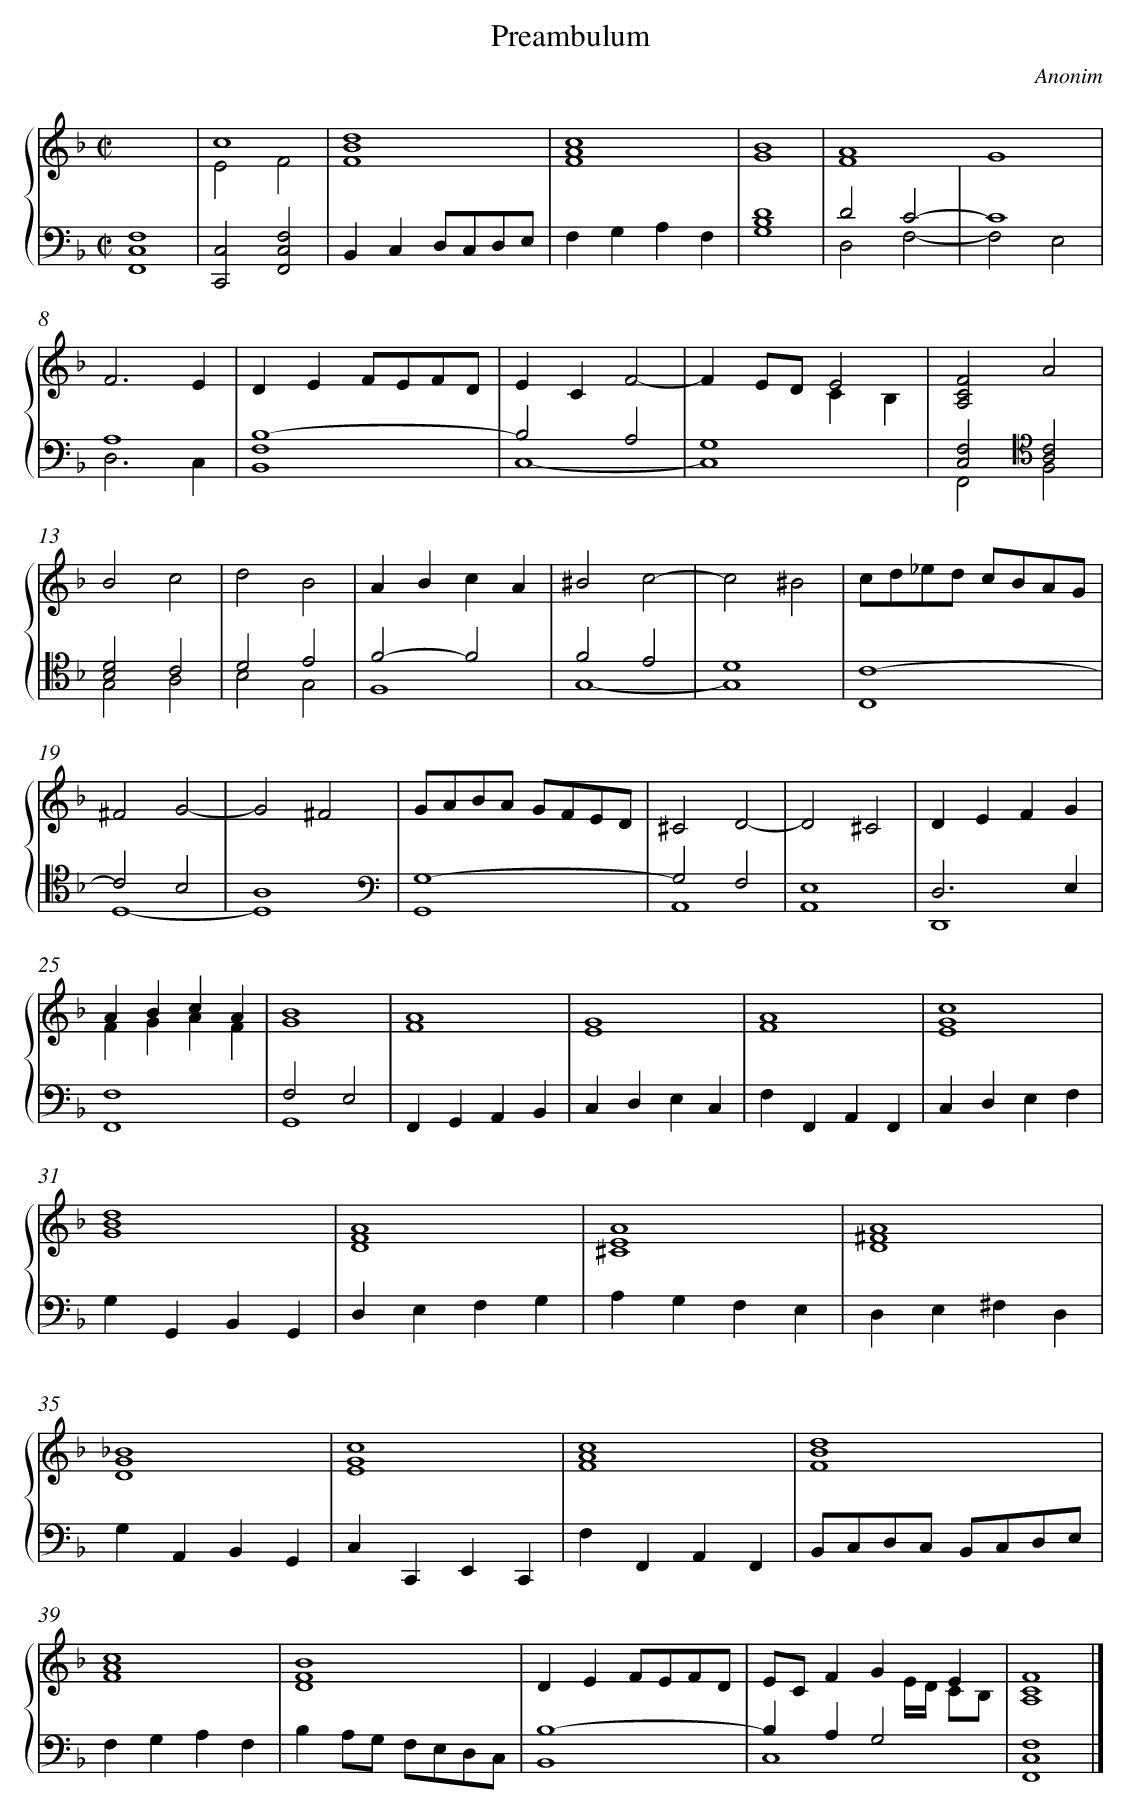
X:1
T: Preambulum
C: Anonim
L: 1/4
M: C|
%%staves {1 2}
V: 1
V: 2 clef=bass
K: F
[V:1] x4 |
[V:2] [F,,4C,4F,4] |
[V:1] c4 & E2F2 |
[V:2] [C,,2C,2][F,,2C,2F,2] |
[V:1] [F4B4d4] |
[V:2] B,,C,D,/C,/D,/E,/ |
[V:1] [F4A4c4] |
[V:2] F,G,A,F, |
[V:1] [G4B4] |
[V:2] [G,4B,4D4] |
[V:1] [F4A4] [|]
[V:2] D2C2- & D,2F,2- |
[V:1] G4 |
[V:2] C4 & F,2E,2 |
[V:1] F3E |
[V:2] A,4 & D,3C, |
[V:1] DEF/E/F/D/ |
[V:2] B,4- & [B,,4F,4] |
[V:1] ECF2- |
[V:2] B,2A,2 & C,4- |
[V:1] FE/D/E2 & x2CB, |
[V:2] [C,4G,4] |
[V:1] [A,2C2F2]A2 |
[V:2] [C,2F,2][K:clef=tenor][A,2C2] & F,,2F,2 |
[V:1] B2c2 |
[V:2] [B,2D2]C2 & G,2A,2 |
[V:1] d2B2 |
[V:2] D2E2 & B,2G,2 |
[V:1] ABcA |
[V:2] F2-F2 & F,4 |
[V:1] ^B2c2- |
[V:2] F2E2 & G,4- |
[V:1] c2^B2 |
[V:2] D4 & G,4 |
[V:1] c/d/_e/d/ c/B/A/G/ |
[V:2] C4- & C,4 |
[V:1] ^F2G2- |
[V:2] C2B,2 & D,4- |
[V:1] G2^F2 |
[V:2] A,4[K:clef=bass] & D,4 |
[V:1] G/A/B/A/ G/F/E/D/ |
[V:2] G,4- & G,,4 |
[V:1] ^C2D2- |
[V:2] G,2F,2 & A,,4 |
[V:1] D2^C2 |
[V:2] E,4 & A,,4 |
[V:1] DEFG |
[V:2] D,3E, & D,,4 |
[V:1] ABcA & FGAF |
[V:2] F,4 & F,,4 |
[V:1] [G4B4] |
[V:2] F,2E,2 & G,,4 |
[V:1] [F4A4] |
[V:2] F,,G,,A,,B,, |
[V:1] [E4G4] |
[V:2] C,D,E,C, |
[V:1] [F4A4] |
[V:2] F,F,,A,,F,, |
[V:1] [E4G4c4] |
[V:2] C,D,E,F, |
[V:1] [G4B4d4] |
[V:2] G,G,,B,,G,, |
[V:1] [D4F4A4] |
[V:2] D,E,F,G, |
[V:1] [^C4E4A4] |
[V:2] A,G,F,E, |
[V:1] [D4^F4A4] |
[V:2] D,E,^F,D, |
[V:1] [D4G4_B4] |
[V:2] G,A,,B,,G,, |
[V:1] [E4G4c4] |
[V:2] C,C,,E,,C,, |
[V:1] [F4A4c4] |
[V:2] F,F,,A,,F,, |
[V:1] [F4B4d4] |
[V:2] B,,/C,/D,/C,/ B,,/C,/D,/E,/ |
[V:1] [F4A4c4] |
[V:2] F,G,A,F, |
[V:1] [D4F4B4] |
[V:2] B,A,/G,/ F,/E,/D,/C,/ |
[V:1] DEF/E/F/D/ |
[V:2] B,4- & B,,4 |
[V:1] E/C/FGE & x2x/ E//D// C/B,/ |
[V:2] B,A,G,2 & C,4 |
[V:1] [A,4C4F4] |]
[V:2] [F,,4C,4F,4] |]
